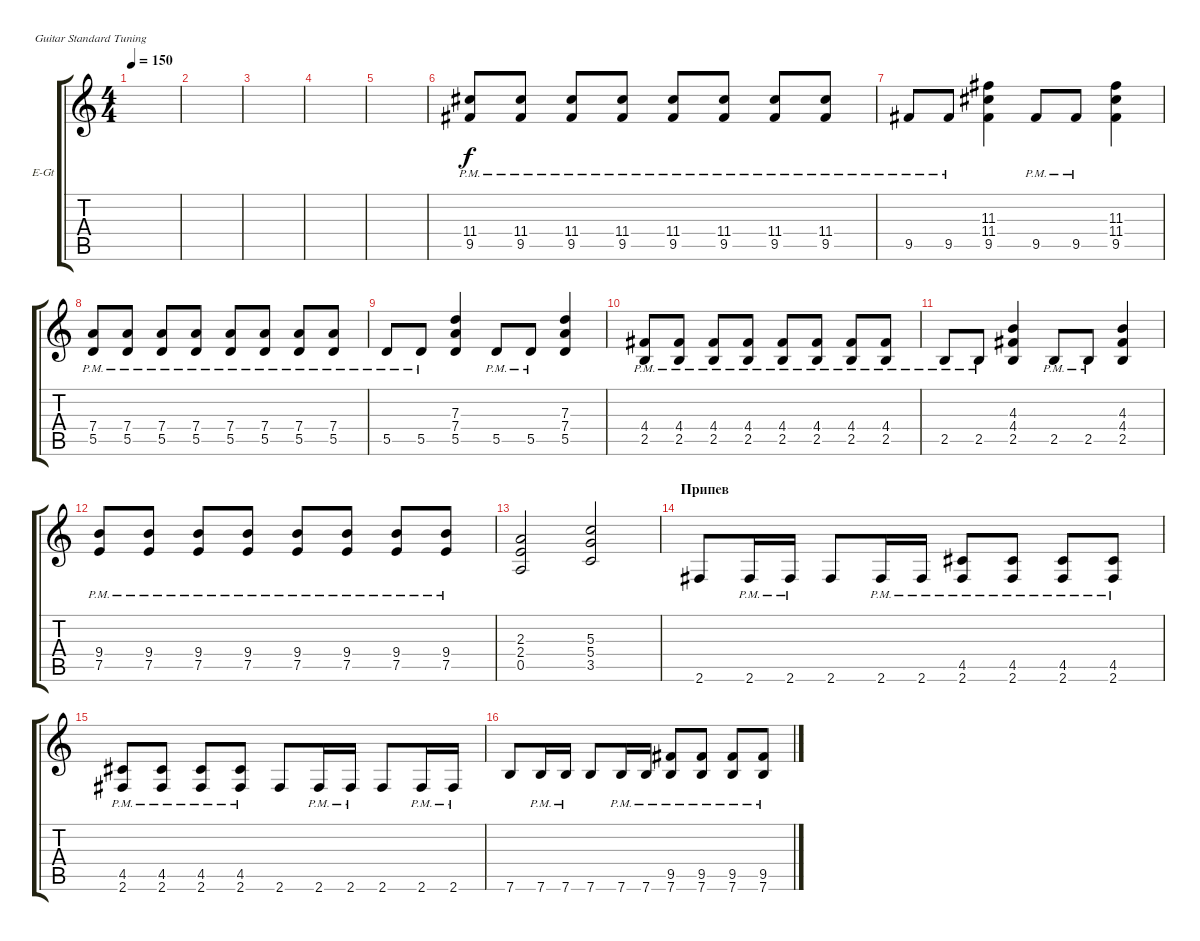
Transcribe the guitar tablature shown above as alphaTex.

\bracketExtendMode groupsimilarinstruments
\firstSystemTrackNameOrientation horizontal
\otherSystemsTrackNameOrientation horizontal
\track ("Electric Guitar Rhytm" "E-Gt") {solo instrument overdrivenguitar}
\staff {score tabs}
\tuning (E4 B3 G3 D3 A2 E2)
\ts (4 4)
\tempo 150
\clef g2
\scale
0.333333
\ks c
|
\scale
0.333333 |
\scale
0.333333 |
\scale
0.333333 |
\scale
0.333333 |
\scale
0.333333 (9.5{pm} 11.4{pm}).8 (9.5{pm} 11.4{pm}).8 (9.5{pm} 11.4{pm}).8 (9.5{pm} 11.4{pm}).8 (9.5{pm} 11.4{pm}).8 (9.5{pm} 11.4{pm}).8 (9.5{pm} 11.4{pm}).8 (9.5{pm} 11.4{pm}).8 |
\scale
0.333333 9.5{pm}.8 9.5{pm}.8 (11.4 11.3 9.5).4 9.5{pm}.8 9.5{pm}.8 (11.4 11.3 9.5).4 |
\scale
0.333333 (5.5{pm} 7.4{pm}).8 (5.5{pm} 7.4{pm}).8 (5.5{pm} 7.4{pm}).8 (5.5{pm} 7.4{pm}).8 (5.5{pm} 7.4{pm}).8 (5.5{pm} 7.4{pm}).8 (5.5{pm} 7.4{pm}).8 (5.5{pm} 7.4{pm}).8 |
\scale
0.333333 5.5{pm}.8 5.5{pm}.8 (7.4 7.3 5.5).4 5.5{pm}.8 5.5{pm}.8 (7.4 7.3 5.5).4 |
\scale
0.333333 (2.5{pm} 4.4{pm}).8 (2.5{pm} 4.4{pm}).8 (2.5{pm} 4.4{pm}).8 (2.5{pm} 4.4{pm}).8 (2.5{pm} 4.4{pm}).8 (2.5{pm} 4.4{pm}).8 (2.5{pm} 4.4{pm}).8 (2.5{pm} 4.4{pm}).8 |
\scale
0.333333 2.5{pm}.8 2.5{pm}.8 (4.4 4.3 2.5).4 2.5{pm}.8 2.5{pm}.8 (4.4 4.3 2.5).4 |
\scale
0.333333 (7.5{pm} 9.4{pm}).8 (7.5{pm} 9.4{pm}).8 (7.5{pm} 9.4{pm}).8 (7.5{pm} 9.4{pm}).8 (7.5{pm} 9.4{pm}).8 (7.5{pm} 9.4{pm}).8 (7.5{pm} 9.4{pm}).8 (7.5{pm} 9.4{pm}).8 |
\scale
0.333333 (0.5 2.4 2.3).2 (3.5 5.4 5.3).2 |
\section ("" "Припев")
2.6.8 2.6{pm}.16 2.6{pm}.16 2.6.8 2.6{pm}.16 2.6{pm}.16 (2.6{pm} 4.5{pm}).8 (4.5{pm} 2.6{pm}).8 (4.5{pm} 2.6{pm}).8 (4.5{pm} 2.6{pm}).8 |
(2.6{pm} 4.5{pm}).8 (4.5{pm} 2.6{pm}).8 (4.5{pm} 2.6{pm}).8 (4.5{pm} 2.6{pm}).8 2.6.8 2.6{pm}.16 2.6{pm}.16 2.6.8 2.6{pm}.16 2.6{pm}.16 |
7.6.8 7.6{pm}.16 7.6{pm}.16 7.6.8 7.6{pm}.16 7.6{pm}.16 (7.6{pm} 9.5{pm}).8 (9.5{pm} 7.6{pm}).8 (9.5{pm} 7.6{pm}).8 (9.5{pm} 7.6{pm}).8
